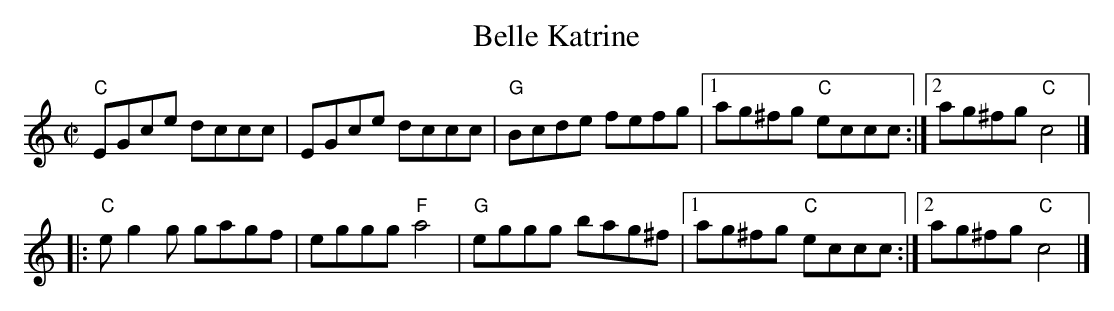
X:1
T: Belle Katrine
M: C|
K: C
"C"EGce dccc| EGce dccc| "G"Bcde fefg |1 ag^fg "C"eccc :|2 ag^fg "C"c4 |]
|:"C"eg2g gagf| eggg "F"a4| "G"eggg bag^f |1 ag^fg "C"eccc :|2 ag^fg "C"c4 |]


$SmallLMargin
